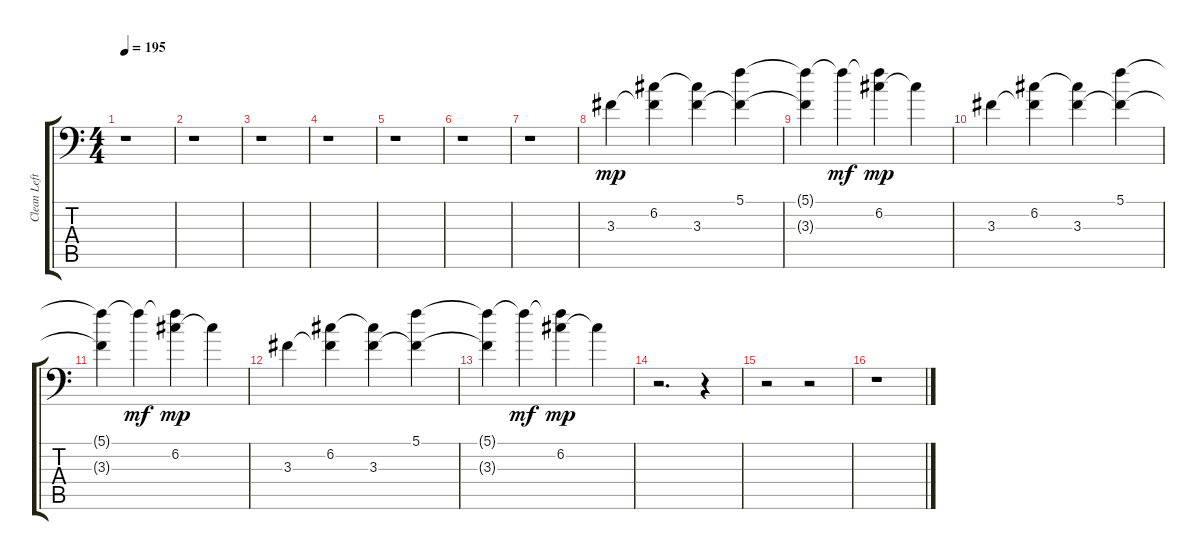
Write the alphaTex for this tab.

\track ("Clean Left" "Clean Left") {instrument electricguitarclean}
\staff {score tabs}
\tuning (C4 G3 Eb3 Bb2 F2 Bb1) {hide}
\ts (4 4)
\tempo 195
\clef f4
\ks c
r.1{dy mf} |
r.1 |
r.1 |
r.1 |
r.1 |
r.1 |
r.1 |
3.3.4{dy mp} (6.2 3.3{t}).4 (6.2{t} 3.3).4 (5.1 3.3{t}).4 |
(5.1{t} 3.3{t}).4 5.1{t}.4{dy mf} (5.1{t} 6.2).4{dy mp} 6.2{t}.4 |
3.3.4 (6.2 3.3{t}).4 (6.2{t} 3.3).4 (5.1 3.3{t}).4 |
(5.1{t} 3.3{t}).4 5.1{t}.4{dy mf} (5.1{t} 6.2).4{dy mp} 6.2{t}.4 |
3.3.4 (6.2 3.3{t}).4 (6.2{t} 3.3).4 (5.1 3.3{t}).4 |
(5.1{t} 3.3{t}).4 5.1{t}.4{dy mf} (5.1{t} 6.2).4{dy mp} 6.2{t}.4 |
r.2{d} r.4 |
r.2 r.2 |
r.1
